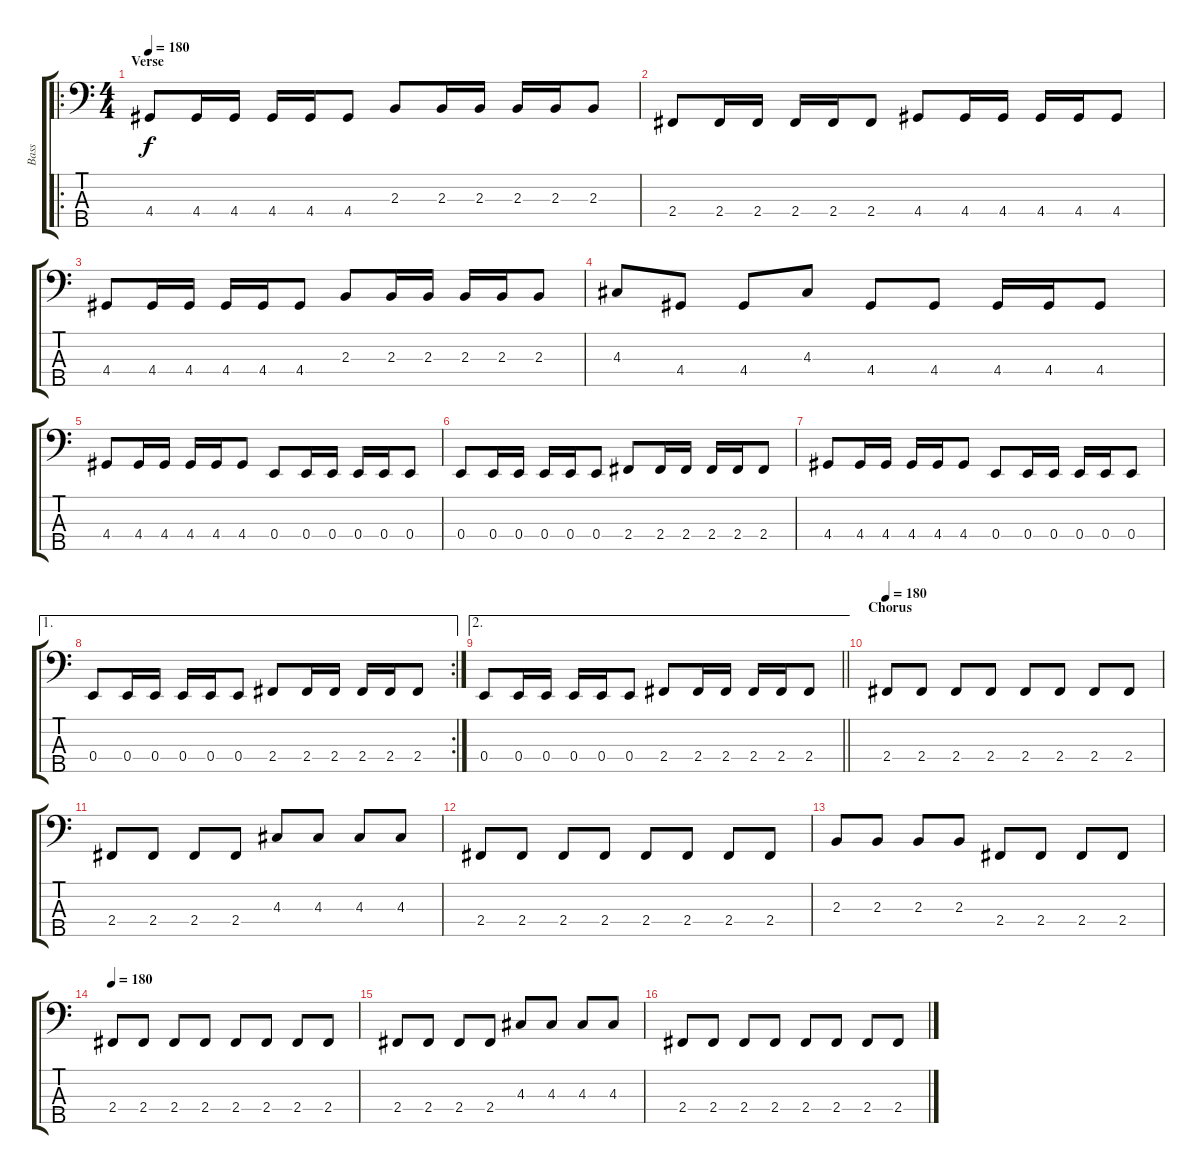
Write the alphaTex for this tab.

\track ("Bass" "Bass") {instrument electricbasspick}
\staff {score tabs}
\tuning (G2 D2 A1 E1 B0) {hide}
\ro
\ts (4 4)
\section ("" "Verse")
\tempo 180
\clef f4
\ks c
4.4.8{dy f} 4.4.16 4.4.16 4.4.16 4.4.16 4.4.8 2.3.8 2.3.16 2.3.16 2.3.16 2.3.16 2.3.8 |
2.4.8 2.4.16 2.4.16 2.4.16 2.4.16 2.4.8 4.4.8 4.4.16 4.4.16 4.4.16 4.4.16 4.4.8 |
4.4.8 4.4.16 4.4.16 4.4.16 4.4.16 4.4.8 2.3.8 2.3.16 2.3.16 2.3.16 2.3.16 2.3.8 |
4.3.8 4.4.8 4.4.8 4.3.8 4.4.8 4.4.8 4.4.16 4.4.16 4.4.8 |
4.4.8 4.4.16 4.4.16 4.4.16 4.4.16 4.4.8 0.4.8 0.4.16 0.4.16 0.4.16 0.4.16 0.4.8 |
0.4.8 0.4.16 0.4.16 0.4.16 0.4.16 0.4.8 2.4.8 2.4.16 2.4.16 2.4.16 2.4.16 2.4.8 |
4.4.8 4.4.16 4.4.16 4.4.16 4.4.16 4.4.8 0.4.8 0.4.16 0.4.16 0.4.16 0.4.16 0.4.8 |
\ae 1
\rc 2
0.4.8 0.4.16 0.4.16 0.4.16 0.4.16 0.4.8 2.4.8 2.4.16 2.4.16 2.4.16 2.4.16 2.4.8 |
\ae 2
\barLineRight lightlight
0.4.8 0.4.16 0.4.16 0.4.16 0.4.16 0.4.8 2.4.8 2.4.16 2.4.16 2.4.16 2.4.16 2.4.8 |
\section ("" "Chorus")
\tempo 180
2.4.8 2.4.8 2.4.8 2.4.8 2.4.8 2.4.8 2.4.8 2.4.8 |
2.4.8 2.4.8 2.4.8 2.4.8 4.3.8 4.3.8 4.3.8 4.3.8 |
2.4.8 2.4.8 2.4.8 2.4.8 2.4.8 2.4.8 2.4.8 2.4.8 |
2.3.8 2.3.8 2.3.8 2.3.8 2.4.8 2.4.8 2.4.8 2.4.8 |
\tempo 180
2.4.8 2.4.8 2.4.8 2.4.8 2.4.8 2.4.8 2.4.8 2.4.8 |
2.4.8 2.4.8 2.4.8 2.4.8 4.3.8 4.3.8 4.3.8 4.3.8 |
2.4.8 2.4.8 2.4.8 2.4.8 2.4.8 2.4.8 2.4.8 2.4.8
